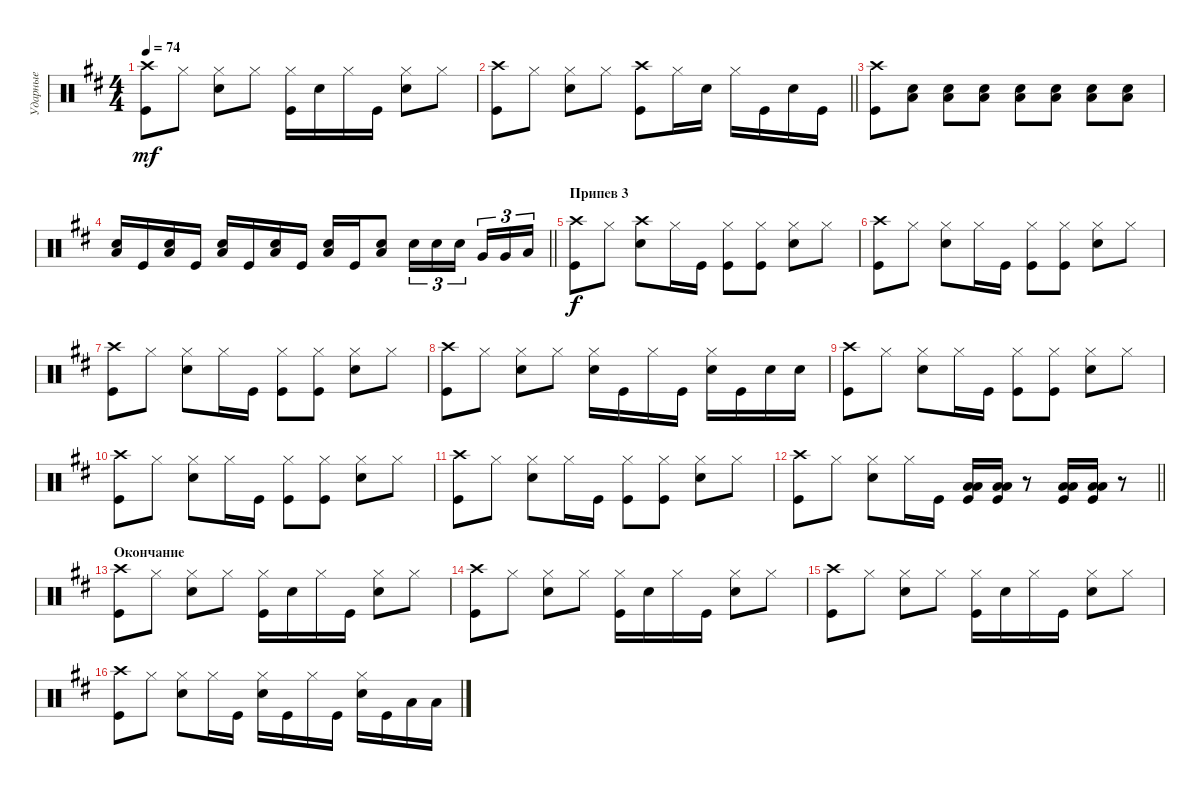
\track ("Ударные" "Ударные") {instrument percussion}
\staff {score}
\articulation defaults
\ts (4 4)
\tempo 74
\clef neutral
\ks bminor
("Kick (hit)" "Crash high (hit)").8{dy mf} "Hi-Hat (closed)".8 ("Snare (hit) 2" "Hi-Hat (closed)").8 "Hi-Hat (closed)".8 ("Kick (hit)" "Hi-Hat (closed)").16 "Snare (hit) 2".16 "Hi-Hat (closed)".16 "Kick (hit)".16 ("Snare (hit) 2" "Hi-Hat (closed)").8 "Hi-Hat (closed)".8 |
\barLineRight lightlight
("Kick (hit)" "Crash high (hit)").8 "Hi-Hat (closed)".8 ("Snare (hit) 2" "Hi-Hat (closed)").8 "Hi-Hat (closed)".8 ("Kick (hit)" "Crash high (hit)").8 "Hi-Hat (closed)".16 "Snare (hit) 2".16 "Hi-Hat (closed)".16 "Kick (hit)".16 "Snare (hit) 2".16 "Kick (hit)".16 |
("Kick (hit)" "Crash high (hit)").8 ("Low Floor Tom (hit)" "Snare (hit) 2").8{bd 60} ("Snare (hit) 2" "Low Floor Tom (hit)").8{bd 60} ("Snare (hit) 2" "Low Floor Tom (hit)").8{bd 60} ("Snare (hit) 2" "Low Floor Tom (hit)").8{bd 60} ("Snare (hit) 2" "Low Floor Tom (hit)").8{bd 60} ("Snare (hit) 2" "Low Floor Tom (hit)").8{bd 60} ("Snare (hit) 2" "Low Floor Tom (hit)").8{bd 60} |
\barLineRight lightlight
("Snare (hit) 2" "Low Floor Tom (hit)").16{bd 60} "Kick (hit)".16 ("Snare (hit) 2" "Low Floor Tom (hit)").16{bd 60} "Kick (hit)".16 ("Snare (hit) 2" "Low Floor Tom (hit)").16{bd 60} "Kick (hit)".16 ("Snare (hit) 2" "Low Floor Tom (hit)").16{bd 60} "Kick (hit)".16 ("Snare (hit) 2" "Low Floor Tom (hit)").16{bd 60} "Kick (hit)".16 ("Snare (hit) 2" "Low Floor Tom (hit)").8{bd 60} "Snare (hit) 2".16{tu (3 2)} "Snare (hit) 2".16{tu (3 2)} "Snare (hit) 2".16{tu (3 2) beam splitsecondary} "Very Low Tom (hit)".16{tu (3 2)} "Very Low Tom (hit)".16{tu (3 2)} "Low Floor Tom (hit)".16{tu (3 2)} |
\section ("" "Припев 3")
("Kick (hit)" "Crash high (hit)").8{dy f} "Hi-Hat (closed)".8 ("Crash high (hit)" "Snare (hit) 2").8 "Hi-Hat (closed)".16 "Kick (hit)".16 ("Kick (hit)" "Hi-Hat (closed)").8 ("Kick (hit)" "Hi-Hat (closed)").8 ("Snare (hit) 2" "Hi-Hat (closed)").8 "Hi-Hat (closed)".8 |
("Kick (hit)" "Crash high (hit)").8 "Hi-Hat (closed)".8 ("Hi-Hat (closed)" "Snare (hit) 2").8 "Hi-Hat (closed)".16 "Kick (hit)".16 ("Kick (hit)" "Hi-Hat (closed)").8 ("Kick (hit)" "Hi-Hat (closed)").8 ("Snare (hit) 2" "Hi-Hat (closed)").8 "Hi-Hat (closed)".8 |
("Kick (hit)" "Crash high (hit)").8 "Hi-Hat (closed)".8 ("Hi-Hat (closed)" "Snare (hit) 2").8 "Hi-Hat (closed)".16 "Kick (hit)".16 ("Kick (hit)" "Hi-Hat (closed)").8 ("Kick (hit)" "Hi-Hat (closed)").8 ("Snare (hit) 2" "Hi-Hat (closed)").8 "Hi-Hat (closed)".8 |
("Kick (hit)" "Crash high (hit)").8 "Hi-Hat (closed)".8 ("Hi-Hat (closed)" "Snare (hit) 2").8 "Hi-Hat (closed)".8 ("Snare (hit) 2" "Hi-Hat (closed)").16 "Kick (hit)".16 "Hi-Hat (closed)".16 "Kick (hit)".16 ("Snare (hit) 2" "Hi-Hat (closed)").16 "Kick (hit)".16 "Snare (hit) 2".16 "Snare (hit) 2".16 |
("Kick (hit)" "Crash high (hit)").8 "Hi-Hat (closed)".8 ("Hi-Hat (closed)" "Snare (hit) 2").8 "Hi-Hat (closed)".16 "Kick (hit)".16 ("Kick (hit)" "Hi-Hat (closed)").8 ("Kick (hit)" "Hi-Hat (closed)").8 ("Snare (hit) 2" "Hi-Hat (closed)").8 "Hi-Hat (closed)".8 |
("Kick (hit)" "Crash high (hit)").8 "Hi-Hat (closed)".8 ("Hi-Hat (closed)" "Snare (hit) 2").8 "Hi-Hat (closed)".16 "Kick (hit)".16 ("Kick (hit)" "Hi-Hat (closed)").8 ("Kick (hit)" "Hi-Hat (closed)").8 ("Snare (hit) 2" "Hi-Hat (closed)").8 "Hi-Hat (closed)".8 |
("Kick (hit)" "Crash high (hit)").8 "Hi-Hat (closed)".8 ("Hi-Hat (closed)" "Snare (hit) 2").8 "Hi-Hat (closed)".16 "Kick (hit)".16 ("Kick (hit)" "Hi-Hat (closed)").8 ("Kick (hit)" "Hi-Hat (closed)").8 ("Snare (hit) 2" "Hi-Hat (closed)").8 "Hi-Hat (closed)".8 |
\barLineRight lightlight
("Kick (hit)" "Crash high (hit)").8 "Hi-Hat (closed)".8 ("Hi-Hat (closed)" "Snare (hit) 2").8 "Hi-Hat (closed)".16 "Kick (hit)".16 ("Low Tom (hit)" "Low Tom (hit)" "Kick (hit)").16{bd 60} ("Low Tom (hit)" "Low Tom (hit)" "Kick (hit)").16{bd 60} r.8 ("Kick (hit)" "Low Tom (hit)" "Low Tom (hit)").16{bd 60} ("Kick (hit)" "Low Tom (hit)" "Low Tom (hit)").16{bd 60} r.8 |
\section ("" "Окончание")
("Kick (hit)" "Crash high (hit)").8 "Hi-Hat (closed)".8 ("Snare (hit) 2" "Hi-Hat (closed)").8 "Hi-Hat (closed)".8 ("Hi-Hat (closed)" "Kick (hit)").16 "Snare (hit) 2".16 "Hi-Hat (closed)".16 "Kick (hit)".16 ("Hi-Hat (closed)" "Snare (hit) 2").8 "Hi-Hat (closed)".8 |
("Kick (hit)" "Crash high (hit)").8 "Hi-Hat (closed)".8 ("Snare (hit) 2" "Hi-Hat (closed)").8 "Hi-Hat (closed)".8 ("Hi-Hat (closed)" "Kick (hit)").16 "Snare (hit) 2".16 "Hi-Hat (closed)".16 "Kick (hit)".16 ("Hi-Hat (closed)" "Snare (hit) 2").8 "Hi-Hat (closed)".8 |
("Kick (hit)" "Crash high (hit)").8 "Hi-Hat (closed)".8 ("Snare (hit) 2" "Hi-Hat (closed)").8 "Hi-Hat (closed)".8 ("Hi-Hat (closed)" "Kick (hit)").16 "Snare (hit) 2".16 "Hi-Hat (closed)".16 "Kick (hit)".16 ("Hi-Hat (closed)" "Snare (hit) 2").8 "Hi-Hat (closed)".8 |
("Kick (hit)" "Crash high (hit)").8 "Hi-Hat (closed)".8 ("Snare (hit) 2" "Hi-Hat (closed)").8 "Hi-Hat (closed)".16 "Kick (hit)".16 ("Snare (hit) 2" "Hi-Hat (closed)").16 "Kick (hit)".16 "Hi-Hat (closed)".16 "Kick (hit)".16 ("Snare (hit) 2" "Hi-Hat (closed)").16 "Kick (hit)".16 "Low Tom (hit)".16 "Low Tom (hit)".16
